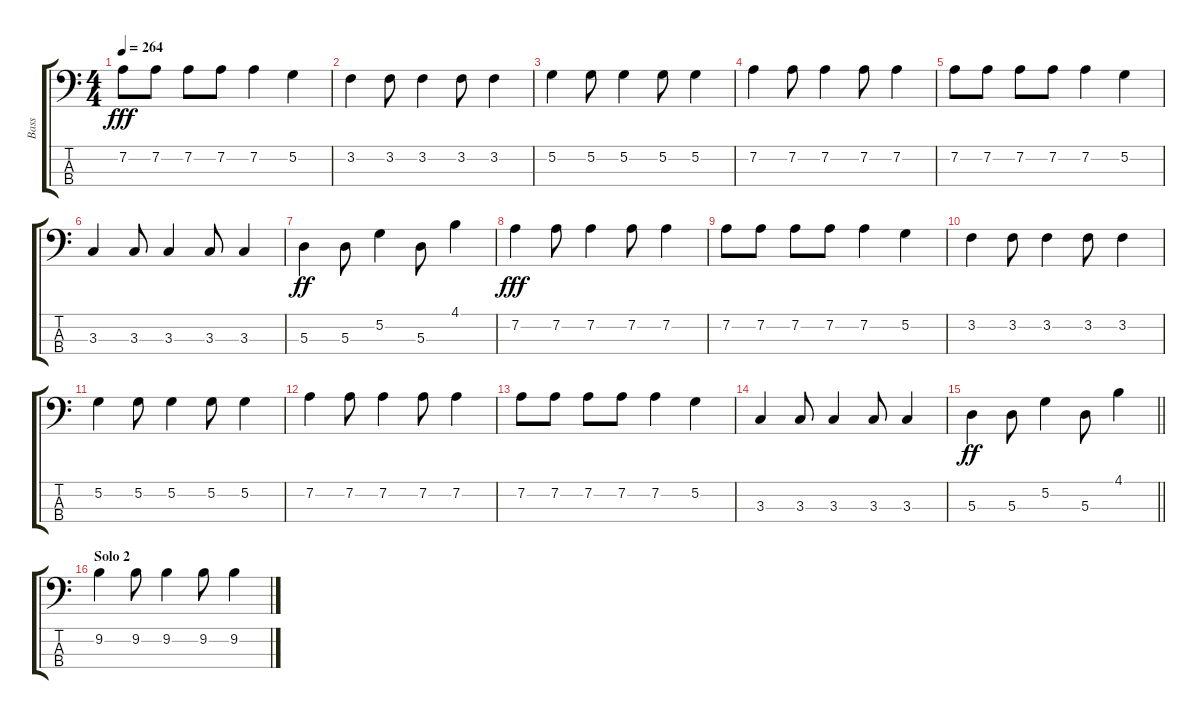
\track ("Bass" "Bass") {instrument electricbasspick}
\staff {score tabs}
\tuning (G2 D2 A1 E1) {hide}
\ts (4 4)
\tempo 264
\clef f4
\ks c
7.2.8{dy fff} 7.2.8 7.2.8 7.2.8 7.2.4 5.2.4 |
3.2.4 3.2.8 3.2.4 3.2.8 3.2.4 |
5.2.4 5.2.8 5.2.4 5.2.8 5.2.4 |
7.2.4 7.2.8 7.2.4 7.2.8 7.2.4 |
7.2.8 7.2.8 7.2.8 7.2.8 7.2.4 5.2.4 |
3.3.4 3.3.8 3.3.4 3.3.8 3.3.4 |
5.3.4{dy ff} 5.3.8 5.2.4 5.3.8 4.1.4 |
7.2.4{dy fff} 7.2.8 7.2.4 7.2.8 7.2.4 |
7.2.8 7.2.8 7.2.8 7.2.8 7.2.4 5.2.4 |
3.2.4 3.2.8 3.2.4 3.2.8 3.2.4 |
5.2.4 5.2.8 5.2.4 5.2.8 5.2.4 |
7.2.4 7.2.8 7.2.4 7.2.8 7.2.4 |
7.2.8 7.2.8 7.2.8 7.2.8 7.2.4 5.2.4 |
3.3.4 3.3.8 3.3.4 3.3.8 3.3.4 |
\barLineRight lightlight
5.3.4{dy ff} 5.3.8 5.2.4 5.3.8 4.1.4 |
\section ("" "Solo 2")
9.2.4 9.2.8 9.2.4 9.2.8 9.2.4
